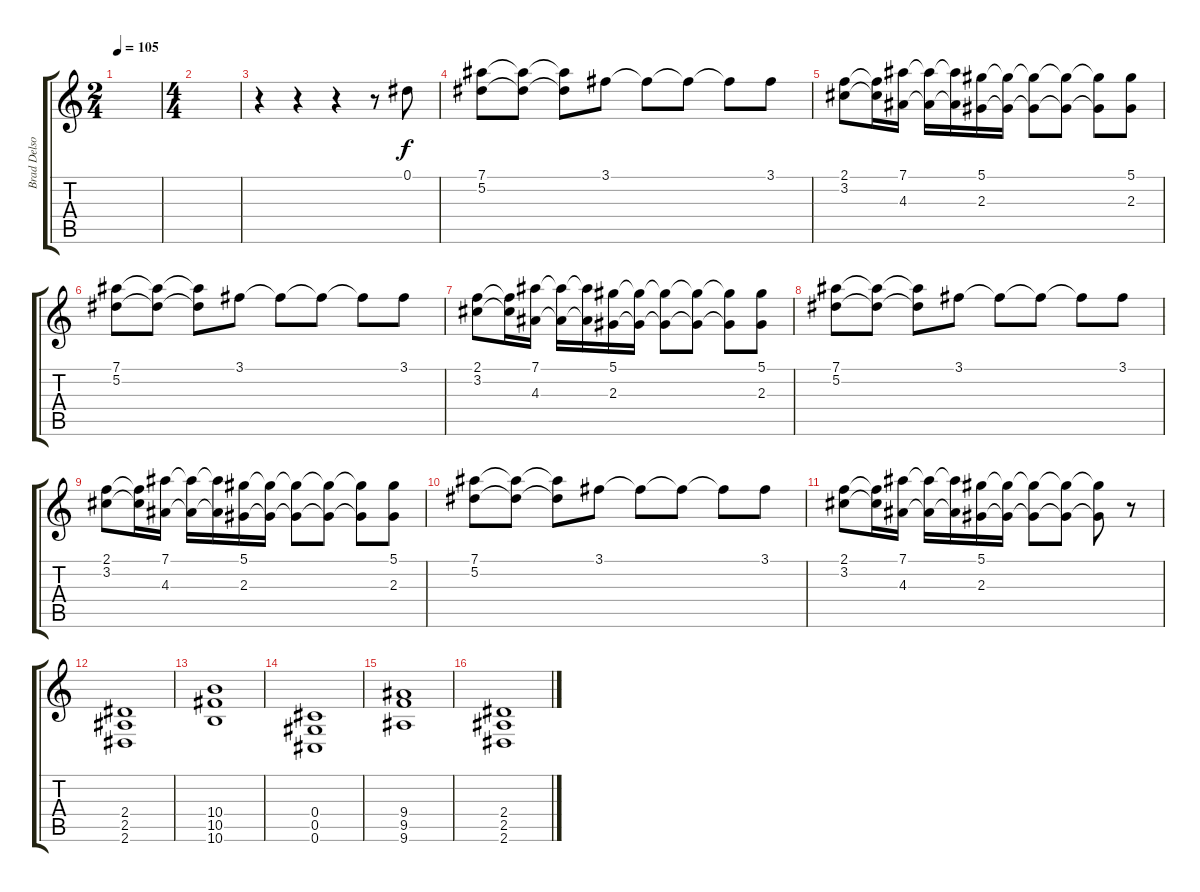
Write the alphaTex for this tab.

\track ("Brad Delson (Main Guitar)" "Brad Delso") {instrument distortionguitar}
\staff {score tabs}
\tuning (Eb4 Bb3 Gb3 Db3 Ab2 Db2) {hide}
\ts (2 4)
\tempo 105
\clef g2
\ks c
|
\ts (4 4)
|
r.4 r.4 r.4 r.8 0.1.8{instrument acousticguitarsteel} |
(7.1 5.2).8 (7.1{t} 5.2{t}).8 (7.1{t} 5.2{t}).8 3.1.8 3.1{t}.8 3.1{t}.8 3.1{t}.8 3.1.8 |
(2.1 3.2).8 (2.1{t} 3.2{t}).16 (7.1 4.3).16 (7.1{t} 4.3{t}).16 (7.1{t} 4.3{t}).16 (5.1 2.3).16 (5.1{t} 2.3{t}).16 (5.1{t} 2.3{t}).8 (5.1{t} 2.3{t}).8 (5.1{t} 2.3{t}).8 (5.1 2.3).8 |
(7.1 5.2).8 (7.1{t} 5.2{t}).8 (7.1{t} 5.2{t}).8 3.1.8 3.1{t}.8 3.1{t}.8 3.1{t}.8 3.1.8 |
(2.1 3.2).8 (2.1{t} 3.2{t}).16 (7.1 4.3).16 (7.1{t} 4.3{t}).16 (7.1{t} 4.3{t}).16 (5.1 2.3).16 (5.1{t} 2.3{t}).16 (5.1{t} 2.3{t}).8 (5.1{t} 2.3{t}).8 (5.1{t} 2.3{t}).8 (5.1 2.3).8 |
(7.1 5.2).8 (7.1{t} 5.2{t}).8 (7.1{t} 5.2{t}).8 3.1.8 3.1{t}.8 3.1{t}.8 3.1{t}.8 3.1.8 |
(2.1 3.2).8 (2.1{t} 3.2{t}).16 (7.1 4.3).16 (7.1{t} 4.3{t}).16 (7.1{t} 4.3{t}).16 (5.1 2.3).16 (5.1{t} 2.3{t}).16 (5.1{t} 2.3{t}).8 (5.1{t} 2.3{t}).8 (5.1{t} 2.3{t}).8 (5.1 2.3).8 |
(7.1 5.2).8 (7.1{t} 5.2{t}).8 (7.1{t} 5.2{t}).8 3.1.8 3.1{t}.8 3.1{t}.8 3.1{t}.8 3.1.8 |
(2.1 3.2).8 (2.1{t} 3.2{t}).16 (7.1 4.3).16 (7.1{t} 4.3{t}).16 (7.1{t} 4.3{t}).16 (5.1 2.3).16 (5.1{t} 2.3{t}).16 (5.1{t} 2.3{t}).8 (5.1{t} 2.3{t}).8 (5.1{t} 2.3{t}).8 r.8 |
(2.4 2.5 2.6).1{instrument distortionguitar} |
(10.4 10.5 10.6).1 |
(0.4 0.5 0.6).1 |
(9.4 9.5 9.6).1 |
(2.4 2.5 2.6).1
